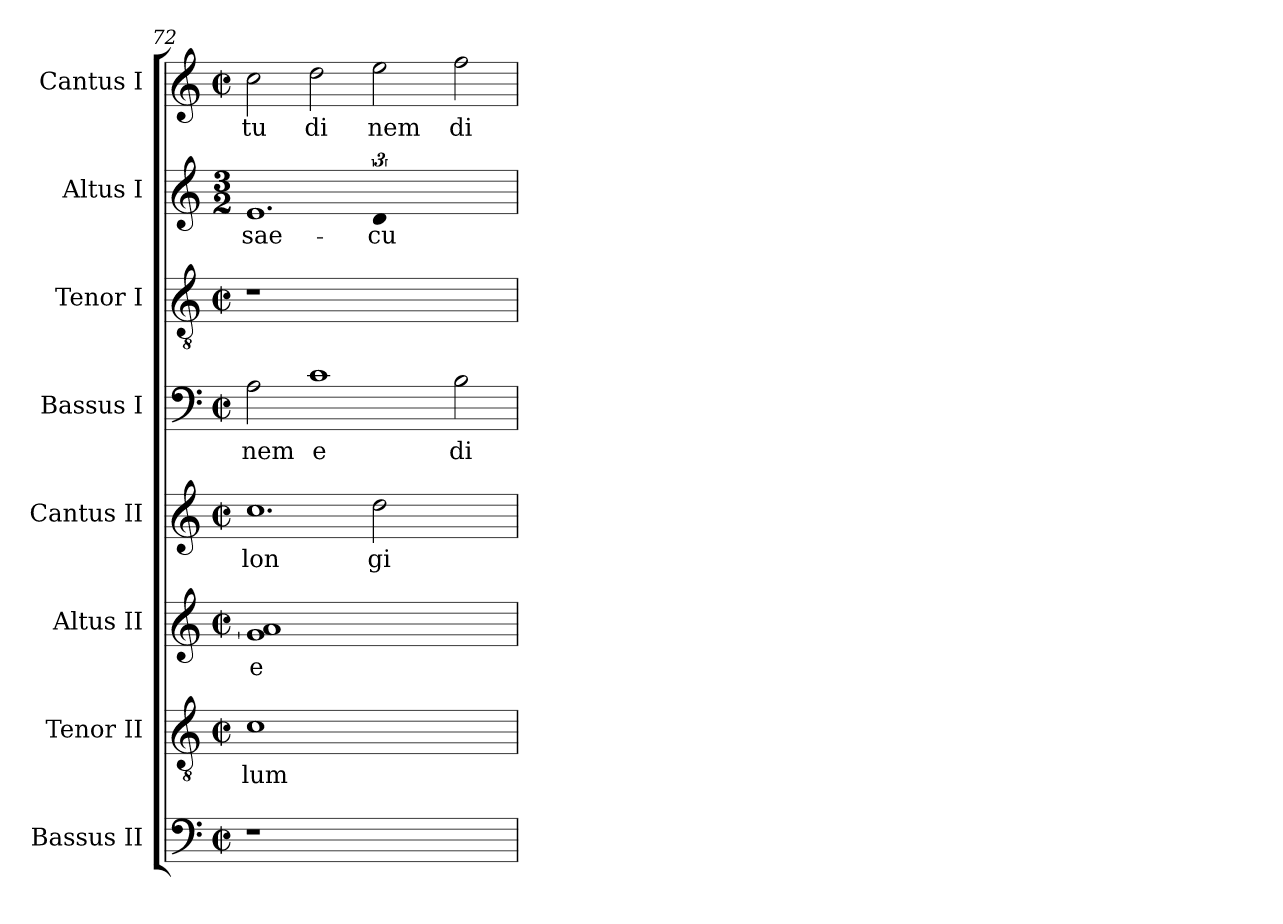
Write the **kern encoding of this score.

**kern	**kern	**text	**kern	**text	**kern	**text	**kern	**text	**kern	**kern	**text	**kern	**text
*part8	*part7	*part7	*part6	*part6	*part5	*part5	*part4	*part4	*part3	*part2	*part2	*part1	*part1
*staff8	*staff7	*staff7	*staff6	*staff6	*staff5	*staff5	*staff4	*staff4	*staff3	*staff2	*staff2	*staff1	*staff1
*I"Bassus II	*I"Tenor II	*	*I"Altus II	*	*I"Cantus II	*	*I"Bassus I	*	*I"Tenor I	*I"Altus I	*	*I"Cantus I	*
!!LO:LB:g=z
*clefF4	*clefGv2	*	*clefG2	*	*clefG2	*	*clefF4	*	*clefGv2	*clefG2	*	*clefG2	*
*M2/2	*M2/2	*	*M2/2	*	*M2/2	*	*M2/2	*	*M2/2	*M3/2	*	*M2/2	*
*met(c|)	*met(c|)	*	*met(c|)	*	*met(c|)	*	*met(c|)	*	*met(c|)	*	*	*met(c|)	*
=72	=72	=72	=72	=72	=72	=72	=72	=72	=72	=72	=72	=72	=72
!	!	!LO:LY:b:cj	!	!LO:LY:b:cj	!LO:N:vis=1.	!LO:LY:b:cj	!	!LO:LY:b:cj	!	!LO:N:vis=1.	!LO:LY:b:cj	!	!LO:LY:b:cj
1r	1c	lum	1a] 1g	-e	1cc	lon	2A\	nem	1r	1e	sae-	2cc\	tu
!	!	!	!	!	!	!	!	!LO:LY:b:cj	!	!	!	!	!LO:LY:b:cj
.	.	.	.	.	.	.	1c	e	.	.	.	2dd\	di
!	!	!	!	!	!	!LO:LY:b:cj	!	!	!	!LO:N:vis=2	!LO:LY:b:cj	!	!LO:LY:b:cj
1ryy	1ryy	.	1ryy	.	2dd\	gi	.	.	1ryy	3d/	-cu-	2ee\	nem
.	.	.	.	.	.	.	.	.	.	3%2ryy	.	.	.
!	!	!	!	!	!	!	!	!LO:LY:b:cj	!	!	!	!	!LO:LY:b:cj
.	.	.	.	.	2ryy	.	2B\	di	.	.	.	2ff\	di
=	=	=	=	=	=	=	=	=	=	=	=	=	=
*-	*-	*-	*-	*-	*-	*-	*-	*-	*-	*-	*-	*-	*-
